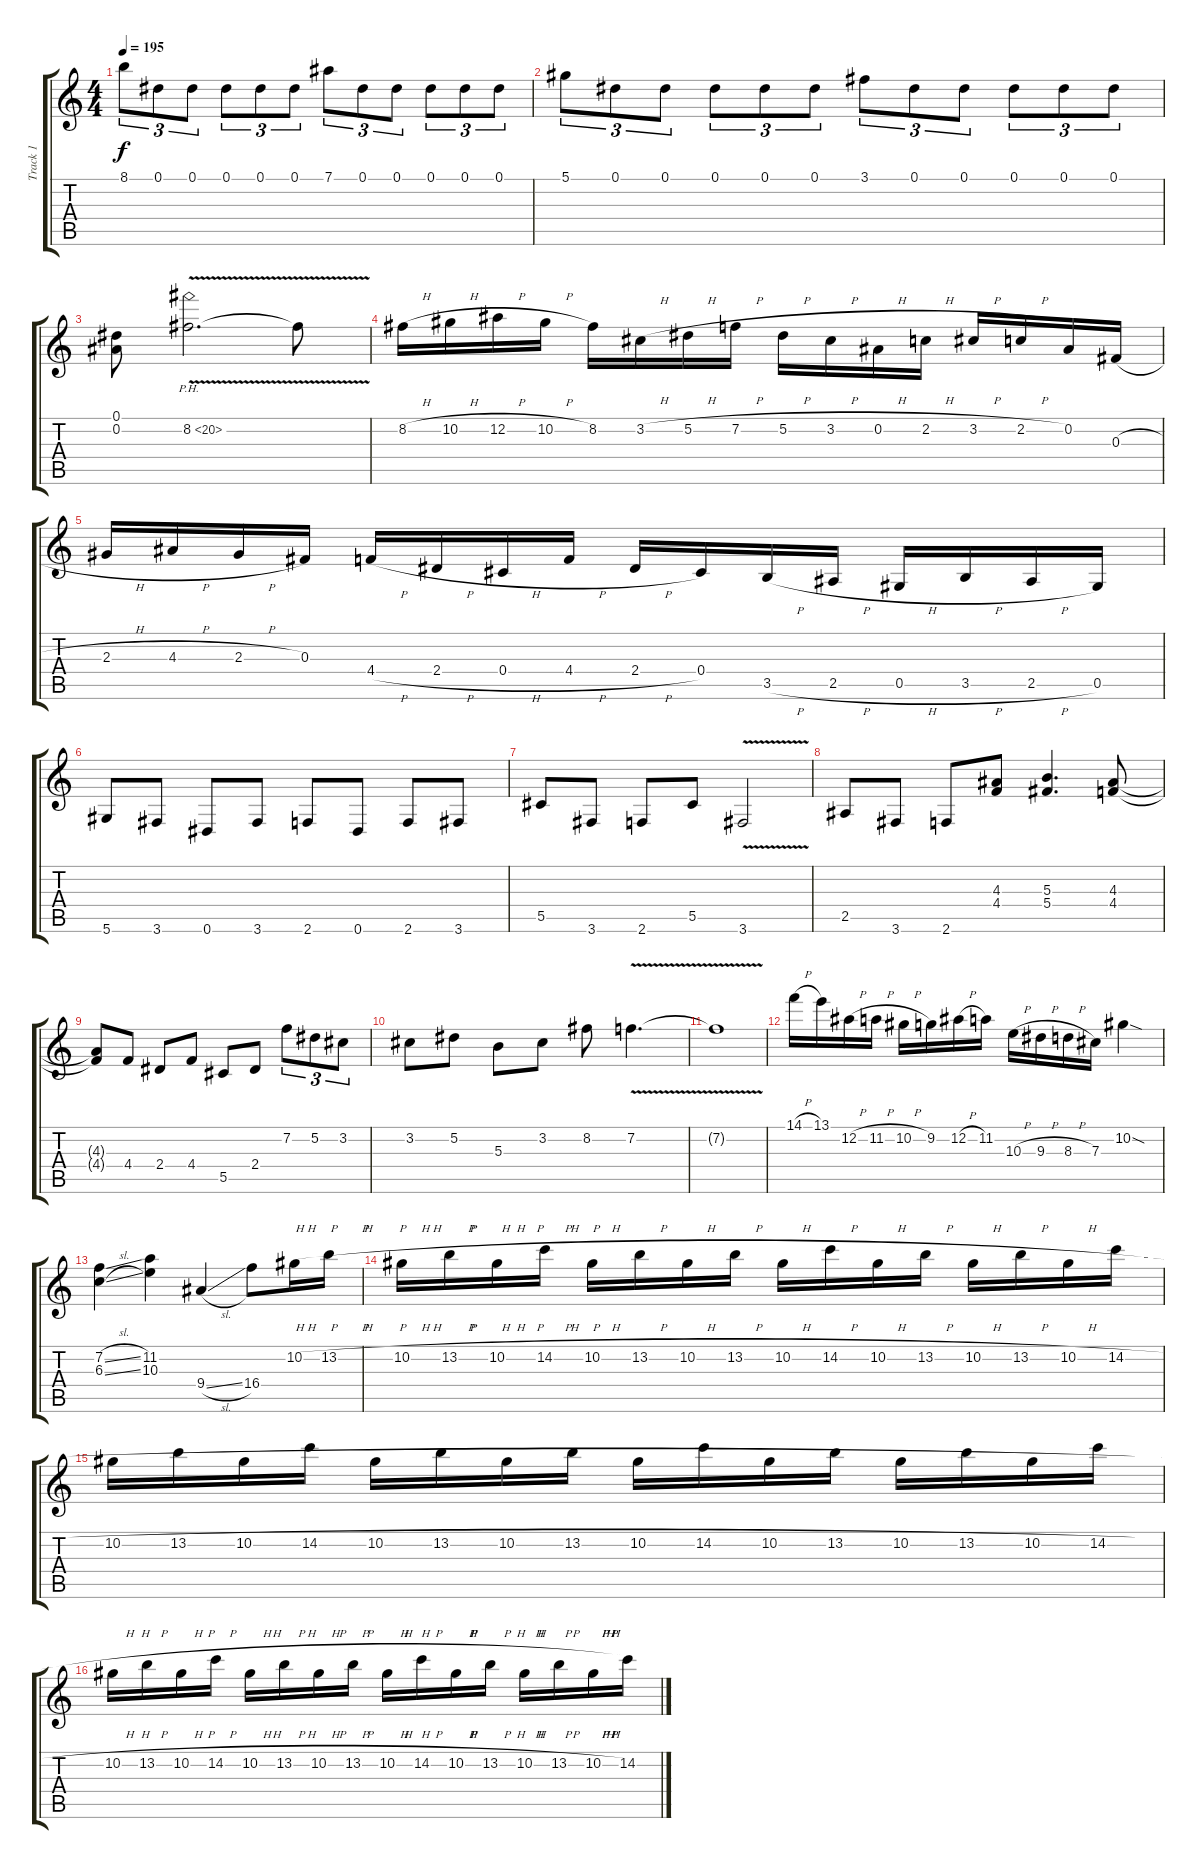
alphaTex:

\track ("Track 1" "Track 1") {instrument distortionguitar}
\staff {score tabs}
\tuning (Eb4 Bb3 Gb3 Db3 Ab2 Eb2) {hide}
\ts (4 4)
\tempo 195
\clef g2
\ks c
8.1.8{tu (3 2) dy f} 0.1.8{tu (3 2)} 0.1.8{tu (3 2)} 0.1.8{tu (3 2)} 0.1.8{tu (3 2)} 0.1.8{tu (3 2)} 7.1.8{tu (3 2)} 0.1.8{tu (3 2)} 0.1.8{tu (3 2)} 0.1.8{tu (3 2)} 0.1.8{tu (3 2)} 0.1.8{tu (3 2)} |
5.1.8{tu (3 2)} 0.1.8{tu (3 2)} 0.1.8{tu (3 2)} 0.1.8{tu (3 2)} 0.1.8{tu (3 2)} 0.1.8{tu (3 2)} 3.1.8{tu (3 2)} 0.1.8{tu (3 2)} 0.1.8{tu (3 2)} 0.1.8{tu (3 2)} 0.1.8{tu (3 2)} 0.1.8{tu (3 2)} |
(0.1 0.2).8 8.2{ph 12 v}.2{d} 8.2{t}.8 |
8.2{h}.16 10.2{h}.16 12.2{h}.16 10.2{h}.16 8.2.16 3.2{h}.16 5.2{h}.16 7.2{h}.16 5.2{h}.16 3.2{h}.16 0.2{h}.16 2.2{h}.16 3.2{h}.16 2.2{h}.16 0.2.16 0.3{h}.16 |
2.3{h}.16 4.3{h}.16 2.3{h}.16 0.3.16 4.4{h}.16 2.4{h}.16 0.4{h}.16 4.4{h}.16 2.4{h}.16 0.4.16 3.5{h}.16 2.5{h}.16 0.5{h}.16 3.5{h}.16 2.5{h}.16 0.5.16 |
5.6.8 3.6.8 0.6.8 3.6.8 2.6.8 0.6.8 2.6.8 3.6.8 |
5.5.8 3.6.8 2.6.8 5.5.8 3.6{v}.2 |
2.5.8 3.6.8 2.6.8 (4.3 4.4).8 (5.3 5.4).4{d} (4.3 4.4).8 |
(4.3{t} 4.4{t}).8 4.4.8 2.4.8 4.4.8 5.5.8 2.4.8 7.2.8{tu (3 2)} 5.2.8{tu (3 2)} 3.2.8{tu (3 2)} |
3.2.8 5.2.8 5.3.8 3.2.8 8.2.8 7.2{v}.4{d} |
7.2{t}.1 |
14.1{h}.16 13.1.16 12.2{h}.16 11.2{h}.16 10.2{h}.16 9.2.16 12.2{h}.16 11.2.16 10.3{h}.16 9.3{h}.16 8.3{h}.16 7.3.16 10.2{sod}.4 |
(7.2{sl} 6.3{sl}).4 (11.2 10.3).4 9.4{sl}.4 16.4.8 10.2{h}.16 13.2{h}.16 |
10.2{h}.16 13.2{h}.16 10.2{h}.16 14.2{h}.16 10.2{h}.16 13.2{h}.16 10.2{h}.16 13.2{h}.16 10.2{h}.16 14.2{h}.16 10.2{h}.16 13.2{h}.16 10.2{h}.16 13.2{h}.16 10.2{h}.16 14.2{h}.16 |
10.2{h}.16 13.2{h}.16 10.2{h}.16 14.2{h}.16 10.2{h}.16 13.2{h}.16 10.2{h}.16 13.2{h}.16 10.2{h}.16 14.2{h}.16 10.2{h}.16 13.2{h}.16 10.2{h}.16 13.2{h}.16 10.2{h}.16 14.2{h}.16 |
10.2{h}.16 13.2{h}.16 10.2{h}.16 14.2{h}.16 10.2{h}.16 13.2{h}.16 10.2{h}.16 13.2{h}.16 10.2{h}.16 14.2{h}.16 10.2{h}.16 13.2{h}.16 10.2{h}.16 13.2{h}.16 10.2{h}.16 14.2.16
